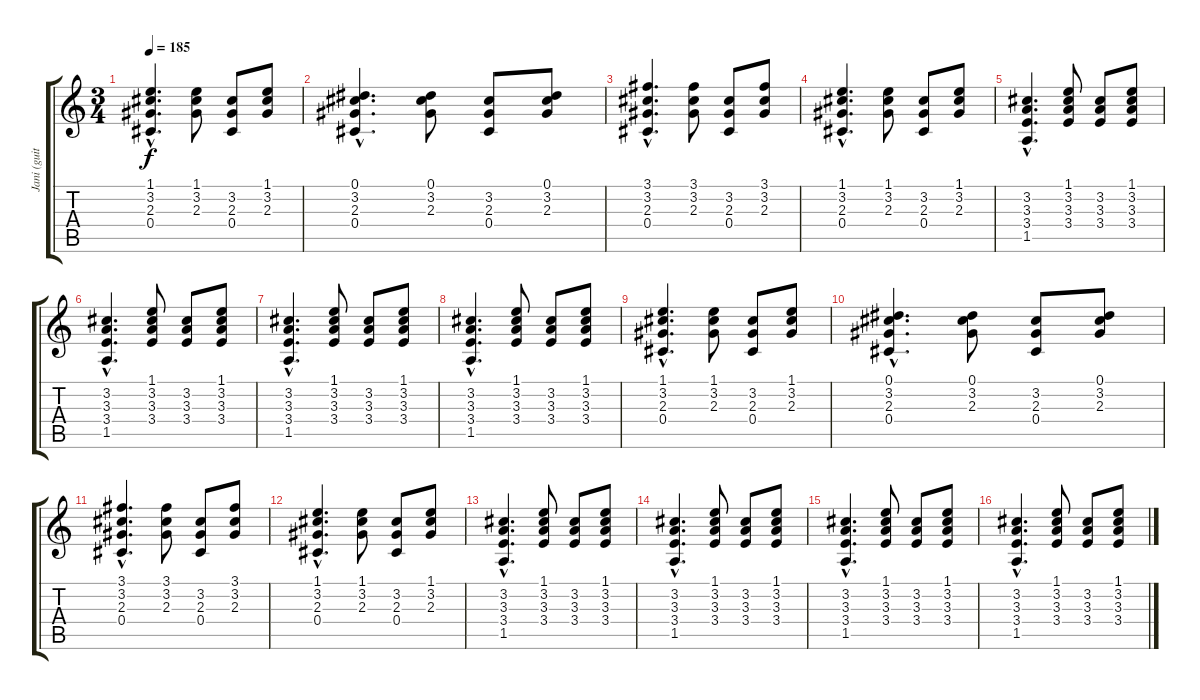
\track ("Jani (guitar)" "Jani (guit") {instrument acousticguitarnylon}
\staff {score tabs}
\tuning (Eb4 Bb3 Gb3 Db3 Ab2 Eb2) {hide}
\ts (3 4)
\tempo 185
\clef g2
\ks c
(1.1{hac} 3.2{hac} 2.3{hac} 0.4{hac}).4{d dy f} (1.1 3.2 2.3).8 (3.2 2.3 0.4).8 (1.1 3.2 2.3).8 |
(0.1{hac} 3.2{hac} 2.3{hac} 0.4{hac}).4{d} (0.1 3.2 2.3).8 (3.2 2.3 0.4).8 (0.1 3.2 2.3).8 |
(3.1{hac} 3.2{hac} 2.3{hac} 0.4{hac}).4{d} (3.1 3.2 2.3).8 (3.2 2.3 0.4).8 (3.1 3.2 2.3).8 |
(1.1{hac} 3.2{hac} 2.3{hac} 0.4{hac}).4{d} (1.1 3.2 2.3).8 (3.2 2.3 0.4).8 (1.1 3.2 2.3).8 |
(3.2{hac} 3.3{hac} 3.4{hac} 1.5{hac}).4{d} (1.1 3.2 3.3 3.4).8 (3.2 3.3 3.4).8 (1.1 3.2 3.3 3.4).8 |
(3.2{hac} 3.3{hac} 3.4{hac} 1.5{hac}).4{d} (1.1 3.2 3.3 3.4).8 (3.2 3.3 3.4).8 (1.1 3.2 3.3 3.4).8 |
(3.2{hac} 3.3{hac} 3.4{hac} 1.5{hac}).4{d} (1.1 3.2 3.3 3.4).8 (3.2 3.3 3.4).8 (1.1 3.2 3.3 3.4).8 |
(3.2{hac} 3.3{hac} 3.4{hac} 1.5{hac}).4{d} (1.1 3.2 3.3 3.4).8 (3.2 3.3 3.4).8 (1.1 3.2 3.3 3.4).8 |
(1.1{hac} 3.2{hac} 2.3{hac} 0.4{hac}).4{d} (1.1 3.2 2.3).8 (3.2 2.3 0.4).8 (1.1 3.2 2.3).8 |
(0.1{hac} 3.2{hac} 2.3{hac} 0.4{hac}).4{d} (0.1 3.2 2.3).8 (3.2 2.3 0.4).8 (0.1 3.2 2.3).8 |
(3.1{hac} 3.2{hac} 2.3{hac} 0.4{hac}).4{d} (3.1 3.2 2.3).8 (3.2 2.3 0.4).8 (3.1 3.2 2.3).8 |
(1.1{hac} 3.2{hac} 2.3{hac} 0.4{hac}).4{d} (1.1 3.2 2.3).8 (3.2 2.3 0.4).8 (1.1 3.2 2.3).8 |
(3.2{hac} 3.3{hac} 3.4{hac} 1.5{hac}).4{d} (1.1 3.2 3.3 3.4).8 (3.2 3.3 3.4).8 (1.1 3.2 3.3 3.4).8 |
(3.2{hac} 3.3{hac} 3.4{hac} 1.5{hac}).4{d} (1.1 3.2 3.3 3.4).8 (3.2 3.3 3.4).8 (1.1 3.2 3.3 3.4).8 |
(3.2{hac} 3.3{hac} 3.4{hac} 1.5{hac}).4{d} (1.1 3.2 3.3 3.4).8 (3.2 3.3 3.4).8 (1.1 3.2 3.3 3.4).8 |
(3.2{hac} 3.3{hac} 3.4{hac} 1.5{hac}).4{d} (1.1 3.2 3.3 3.4).8 (3.2 3.3 3.4).8 (1.1 3.2 3.3 3.4).8
